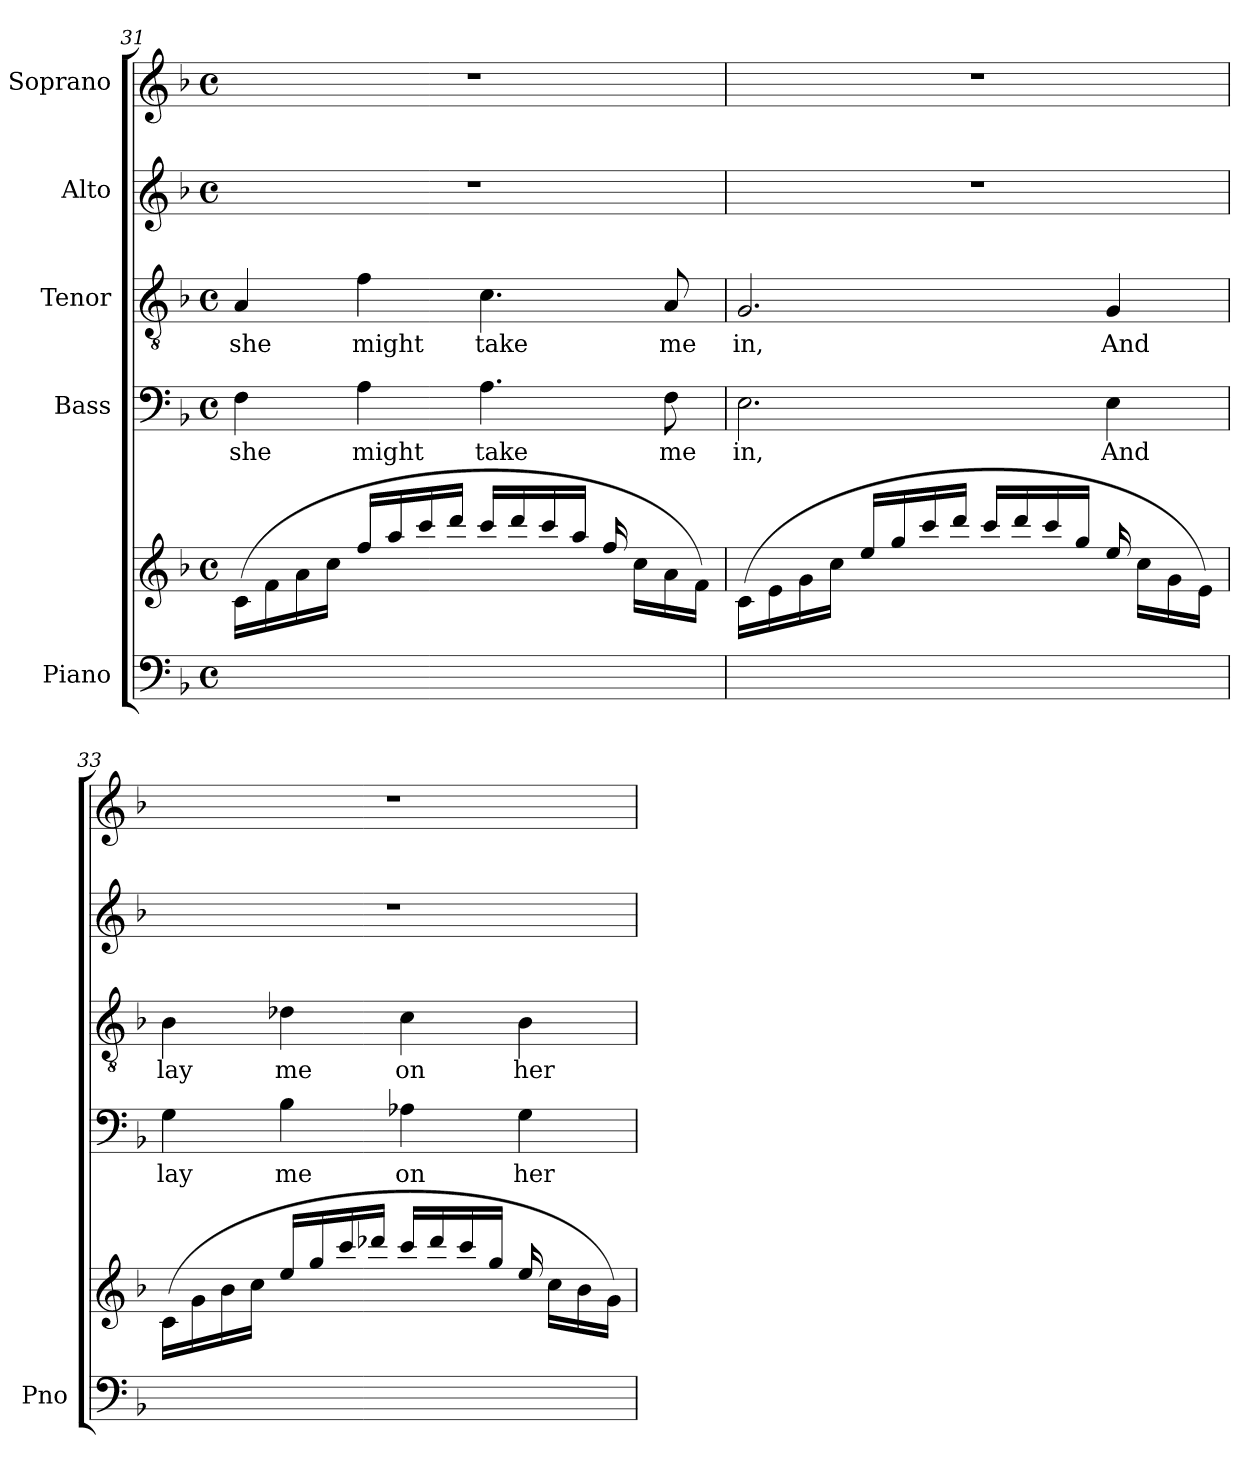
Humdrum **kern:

**kern	**kern	**kern	**text	**kern	**text	**kern	**kern
*part5	*part5	*part4	*part4	*part3	*part3	*part2	*part1
*staff6	*staff5	*staff4	*staff4	*staff3	*staff3	*staff2	*staff1
*I"Piano	*	*I"Bass	*	*I"Tenor	*	*I"Alto	*I"Soprano
*I'Pno	*	*	*	*	*	*	*
!!LO:PB:g=z
*clefF4	*clefG2	*clefF4	*	*clefGv2	*	*clefG2	*clefG2
*k[b-]	*k[b-]	*k[b-]	*	*k[b-]	*	*k[b-]	*k[b-]
*M4/4	*M4/4	*M4/4	*	*M4/4	*	*M4/4	*M4/4
*met(c)	*met(c)	*met(c)	*	*met(c)	*	*met(c)	*met(c)
=31	=31	=31	=31	=31	=31	=31	=31
!	!	!	!LO:LY:b	!	!LO:LY:b	!	!
1ryy	(>16c\LL	4F\	she	4A/	she	1r	1r
.	16f\	.	.	.	.	.	.
.	16a\	.	.	.	.	.	.
.	16cc\JJ	.	.	.	.	.	.
!	!	!	!LO:LY:b	!	!LO:LY:b	!	!
.	16ff/LL	4A\	might	4f\	might	.	.
.	16aa/	.	.	.	.	.	.
.	16ccc/	.	.	.	.	.	.
.	16ddd/JJ	.	.	.	.	.	.
!	!	!	!LO:LY:b	!	!LO:LY:b	!	!
.	16ccc/LL	4.A\	take	4.c\	take	.	.
.	16ddd/	.	.	.	.	.	.
.	16ccc/	.	.	.	.	.	.
.	16aa/JJ	.	.	.	.	.	.
.	16ff/	.	.	.	.	.	.
.	16cc\LL	.	.	.	.	.	.
!	!	!	!LO:LY:b	!	!LO:LY:b	!	!
.	16a\	8F\	me	8A/	me	.	.
.	16f\JJ)	.	.	.	.	.	.
=32	=32	=32	=32	=32	=32	=32	=32
!	!	!	!LO:LY:b	!	!LO:LY:b	!	!
1ryy	(>16c\LL	2.E\	in,	2.G/	in,	1r	1r
.	16e\	.	.	.	.	.	.
.	16g\	.	.	.	.	.	.
.	16cc\JJ	.	.	.	.	.	.
.	16ee/LL	.	.	.	.	.	.
.	16gg/	.	.	.	.	.	.
.	16ccc/	.	.	.	.	.	.
.	16ddd/JJ	.	.	.	.	.	.
.	16ccc/LL	.	.	.	.	.	.
.	16ddd/	.	.	.	.	.	.
.	16ccc/	.	.	.	.	.	.
.	16gg/JJ	.	.	.	.	.	.
!	!	!	!LO:LY:b	!	!LO:LY:b	!	!
.	16ee/	4E\	And	4G/	And	.	.
.	16cc\LL	.	.	.	.	.	.
.	16g\	.	.	.	.	.	.
.	16e\JJ)	.	.	.	.	.	.
=33	=33	=33	=33	=33	=33	=33	=33
!	!	!	!LO:LY:b	!	!LO:LY:b	!	!
1ryy	(>16c\LL	4G\	lay	4B-\	lay	1r	1r
.	16g\	.	.	.	.	.	.
.	16b-\	.	.	.	.	.	.
.	16cc\JJ	.	.	.	.	.	.
!	!	!	!LO:LY:b	!	!LO:LY:b	!	!
.	16ee/LL	4B-\	me	4d-X\	me	.	.
.	16gg/	.	.	.	.	.	.
.	16ccc/	.	.	.	.	.	.
.	16ddd-X/JJ	.	.	.	.	.	.
!	!	!	!LO:LY:b	!	!LO:LY:b	!	!
.	16ccc/LL	4A-X\	on	4c\	on	.	.
.	16ddd-/	.	.	.	.	.	.
.	16ccc/	.	.	.	.	.	.
.	16gg/JJ	.	.	.	.	.	.
!	!	!	!LO:LY:b	!	!LO:LY:b	!	!
.	16ee/	4G\	her	4B-\	her	.	.
.	16cc\LL	.	.	.	.	.	.
.	16b-\	.	.	.	.	.	.
.	16g\JJ)	.	.	.	.	.	.
=	=	=	=	=	=	=	=
*-	*-	*-	*-	*-	*-	*-	*-
